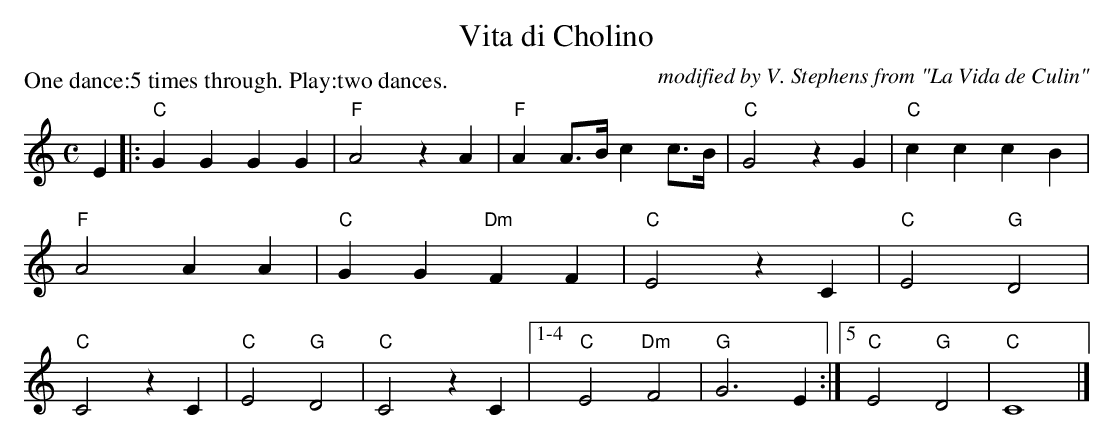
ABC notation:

X:1
T:Vita di Cholino
C:modified by V. Stephens from "La Vida de Culin"
P:One dance:5 times through. Play:two dances.
M:C
L:1/8
K:C major
E2 |:"C"G2G2 G2G2 | "F"A4 z2A2 | "F"A2A3/B/ c2c3/B/ | "C"G4 z2G2 | "C"c2c2 c2B2 | "F"A4 A2A2 |
"C"G2G2 "Dm"F2F2 | "C"E4 z2C2 | "C"E4 "G"D4 | "C"C4 z2C2 | "C"E4 "G"D4 | "C"C4 z2C2 |
 [1-4 "C"E4 "Dm"F4 | "G"G6E2 :|]  [5 "C"E4 "G"D4 | "C"C8 |]
